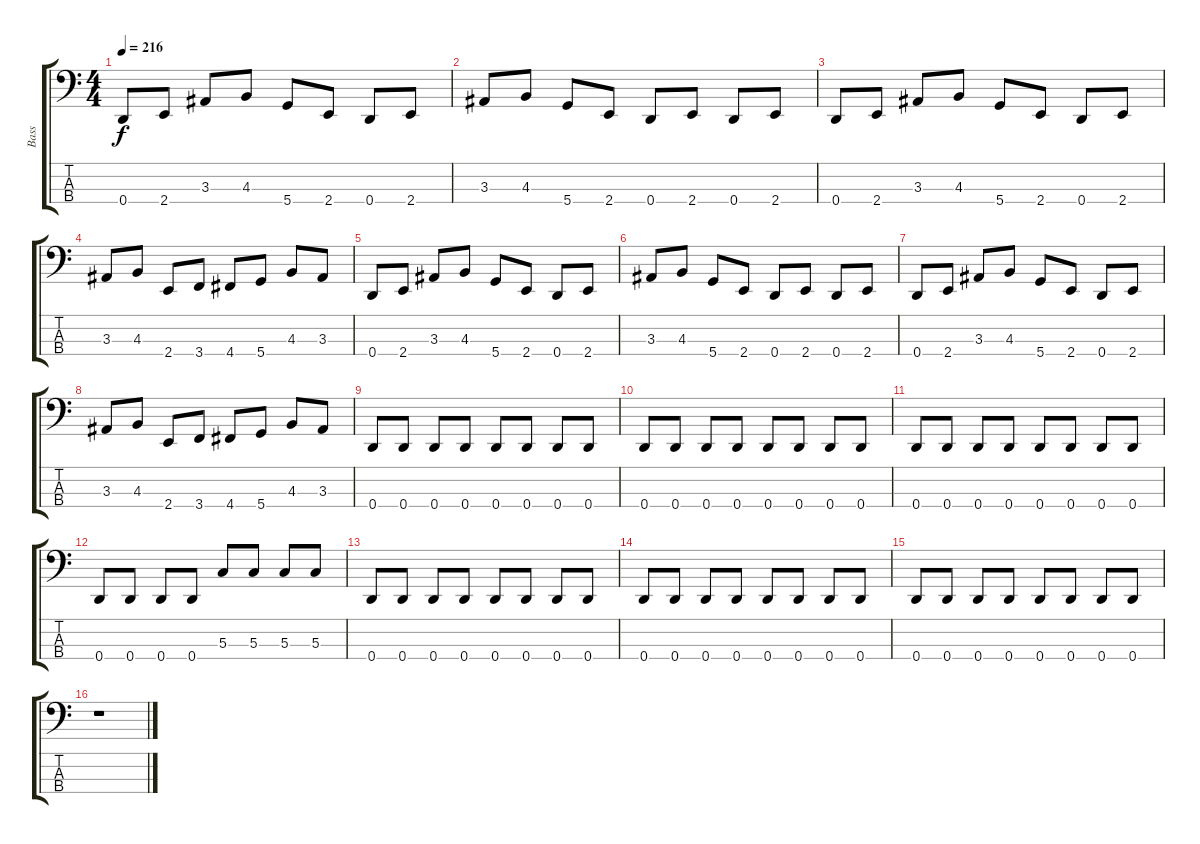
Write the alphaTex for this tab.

\track ("Bass" "Bass") {instrument electricbasspick}
\staff {score tabs}
\tuning (F2 C2 G1 D1) {hide}
\ts (4 4)
\tempo 216
\clef f4
\ks c
0.4.8{dy f} 2.4.8 3.3.8 4.3.8 5.4.8 2.4.8 0.4.8 2.4.8 |
3.3.8 4.3.8 5.4.8 2.4.8 0.4.8 2.4.8 0.4.8 2.4.8 |
0.4.8 2.4.8 3.3.8 4.3.8 5.4.8 2.4.8 0.4.8 2.4.8 |
3.3.8 4.3.8 2.4.8 3.4.8 4.4.8 5.4.8 4.3.8 3.3.8 |
0.4.8 2.4.8 3.3.8 4.3.8 5.4.8 2.4.8 0.4.8 2.4.8 |
3.3.8 4.3.8 5.4.8 2.4.8 0.4.8 2.4.8 0.4.8 2.4.8 |
0.4.8 2.4.8 3.3.8 4.3.8 5.4.8 2.4.8 0.4.8 2.4.8 |
3.3.8 4.3.8 2.4.8 3.4.8 4.4.8 5.4.8 4.3.8 3.3.8 |
0.4.8 0.4.8 0.4.8 0.4.8 0.4.8 0.4.8 0.4.8 0.4.8 |
0.4.8 0.4.8 0.4.8 0.4.8 0.4.8 0.4.8 0.4.8 0.4.8 |
0.4.8 0.4.8 0.4.8 0.4.8 0.4.8 0.4.8 0.4.8 0.4.8 |
0.4.8 0.4.8 0.4.8 0.4.8 5.3.8 5.3.8 5.3.8 5.3.8 |
0.4.8 0.4.8 0.4.8 0.4.8 0.4.8 0.4.8 0.4.8 0.4.8 |
0.4.8 0.4.8 0.4.8 0.4.8 0.4.8 0.4.8 0.4.8 0.4.8 |
0.4.8 0.4.8 0.4.8 0.4.8 0.4.8 0.4.8 0.4.8 0.4.8 |
r.1
